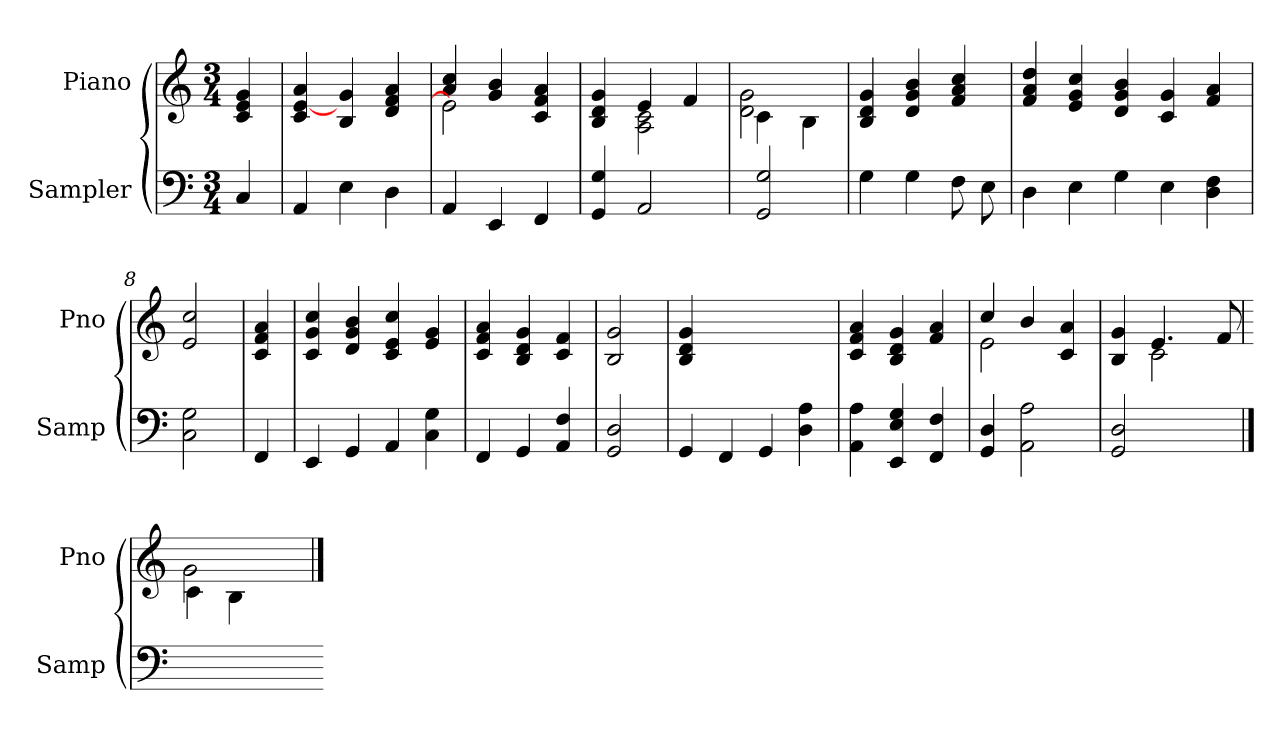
**kern	**kern
*part2	*part1
*staff2	*staff1
*I"Sampler	*I"Piano
*I'Samp	*I'Pno
*clefF4	*clefG2
*M3/4	*M3/4
=1	=1
4C	4c 4e 4g
=2	=2
4AA	4c [4e 4a
4E	4B 4g
4D	4d 4f 4a
=3	=3
*	*^
4AA	4a/ 4cc/	2e]
4EE	4g/ 4b/	.
4FF	4c 4f 4a	4ryy
=4	=4	=4
4GG 4G	4B 4d 4g	4ryy
2AA	4e/	2A 2c
.	4f/	.
=5	=5	=5
2GG 2G	4c\	2d 2g
.	4B\	.
*	*v	*v
=6	=6
4G	4B 4d 4g
4G	4d 4g 4b
8F\	4f 4a 4cc
8E\	.
=7	=7
4D	4f 4a 4dd
4E	4e 4g 4cc
4G	4d 4g 4b
4E	4c 4g
4D 4F	4f 4a
=8	=8
2C 2G	2e 2cc
=9	=9
4FF	4c 4f 4a
=10	=10
4EE	4c 4g 4cc
4GG	4d 4g 4b
4AA	4c 4e 4cc
4C 4G	4e 4g
=11	=11
4FF	4c 4f 4a
4GG	4B 4d 4g
4AA 4F	4c 4f
=12	=12
2GG 2D	2B 2g
=13	=13
4GG	4B 4d 4g
4FF	2.ryy
4GG	.
4D 4A	.
=14	=14
4AA 4A	4c 4f 4a
4EE 4E 4G	4B 4d 4g
4FF 4F	4f 4a
=15	=15
*	*^
4GG 4D	4cc/	2e
2AA 2A	4b/	.
.	4c 4a	4ryy
=16	=16	=16
2GG 2D	4B 4g	4ryy
.	4.e/	2c
4ryy	.	.
.	8f/	.
==17	=17	=17
2.ryy	4c\	2g
.	4B\	.
.	4ryy	4ryy
*	*v	*v
=	==
*-	*-
